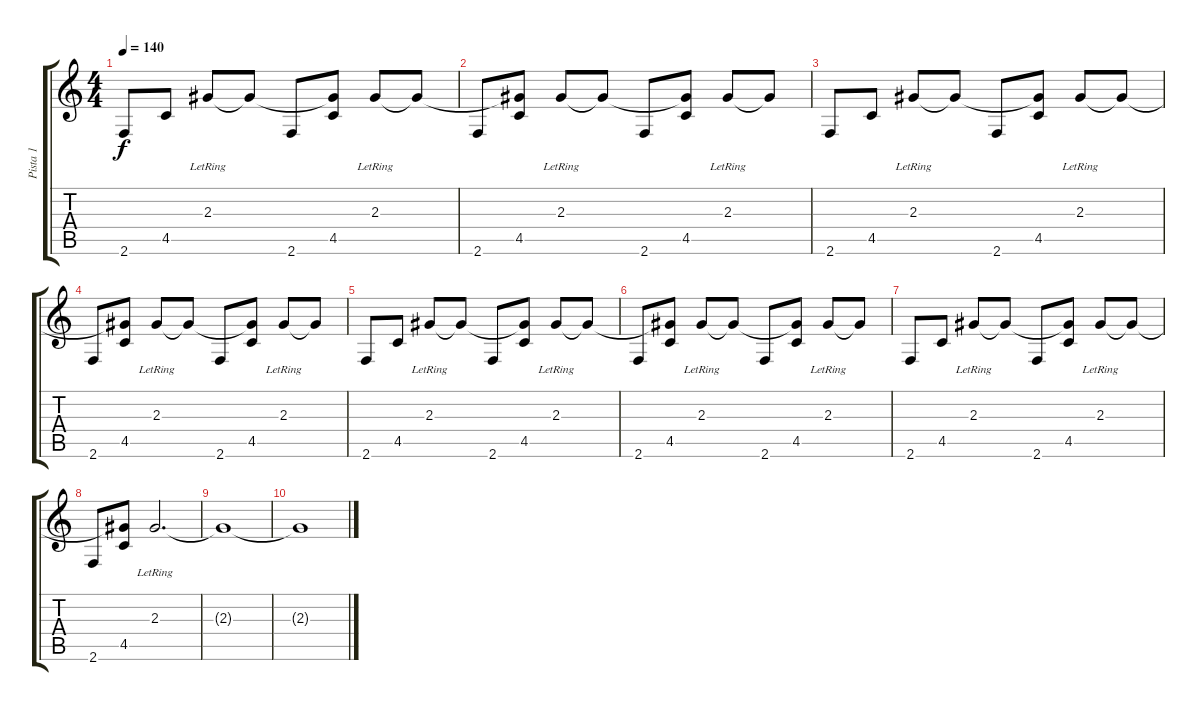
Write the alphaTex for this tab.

\track ("Pista 1" "Pista 1") {instrument overdrivenguitar}
\staff {score tabs}
\tuning (Eb4 Bb3 Gb3 Db3 Ab2 Eb2) {hide}
\ts (4 4)
\tempo 140
\clef g2
\ks c
2.6.8{dy f instrument acousticguitarsteel} 4.5.8 2.3{lr}.8 2.3{t}.8 2.6.8 (2.3{t} 4.5).8 2.3{lr}.8 2.3{t}.8 |
2.6.8 (2.3{t} 4.5).8 2.3{lr}.8 2.3{t}.8 2.6.8 (2.3{t} 4.5).8 2.3{lr}.8 2.3{t}.8 |
2.6.8{instrument acousticguitarsteel} 4.5.8 2.3{lr}.8 2.3{t}.8 2.6.8 (2.3{t} 4.5).8 2.3{lr}.8 2.3{t}.8 |
2.6.8 (2.3{t} 4.5).8 2.3{lr}.8 2.3{t}.8 2.6.8 (2.3{t} 4.5).8 2.3{lr}.8 2.3{t}.8 |
2.6.8{instrument acousticguitarsteel} 4.5.8 2.3{lr}.8 2.3{t}.8 2.6.8 (2.3{t} 4.5).8 2.3{lr}.8 2.3{t}.8 |
2.6.8 (2.3{t} 4.5).8 2.3{lr}.8 2.3{t}.8 2.6.8 (2.3{t} 4.5).8 2.3{lr}.8 2.3{t}.8 |
2.6.8{instrument acousticguitarsteel} 4.5.8 2.3{lr}.8 2.3{t}.8 2.6.8 (2.3{t} 4.5).8 2.3{lr}.8 2.3{t}.8 |
2.6.8 (2.3{t} 4.5).8 2.3{lr}.2{d} |
2.3{t}.1 |
2.3{t}.1
